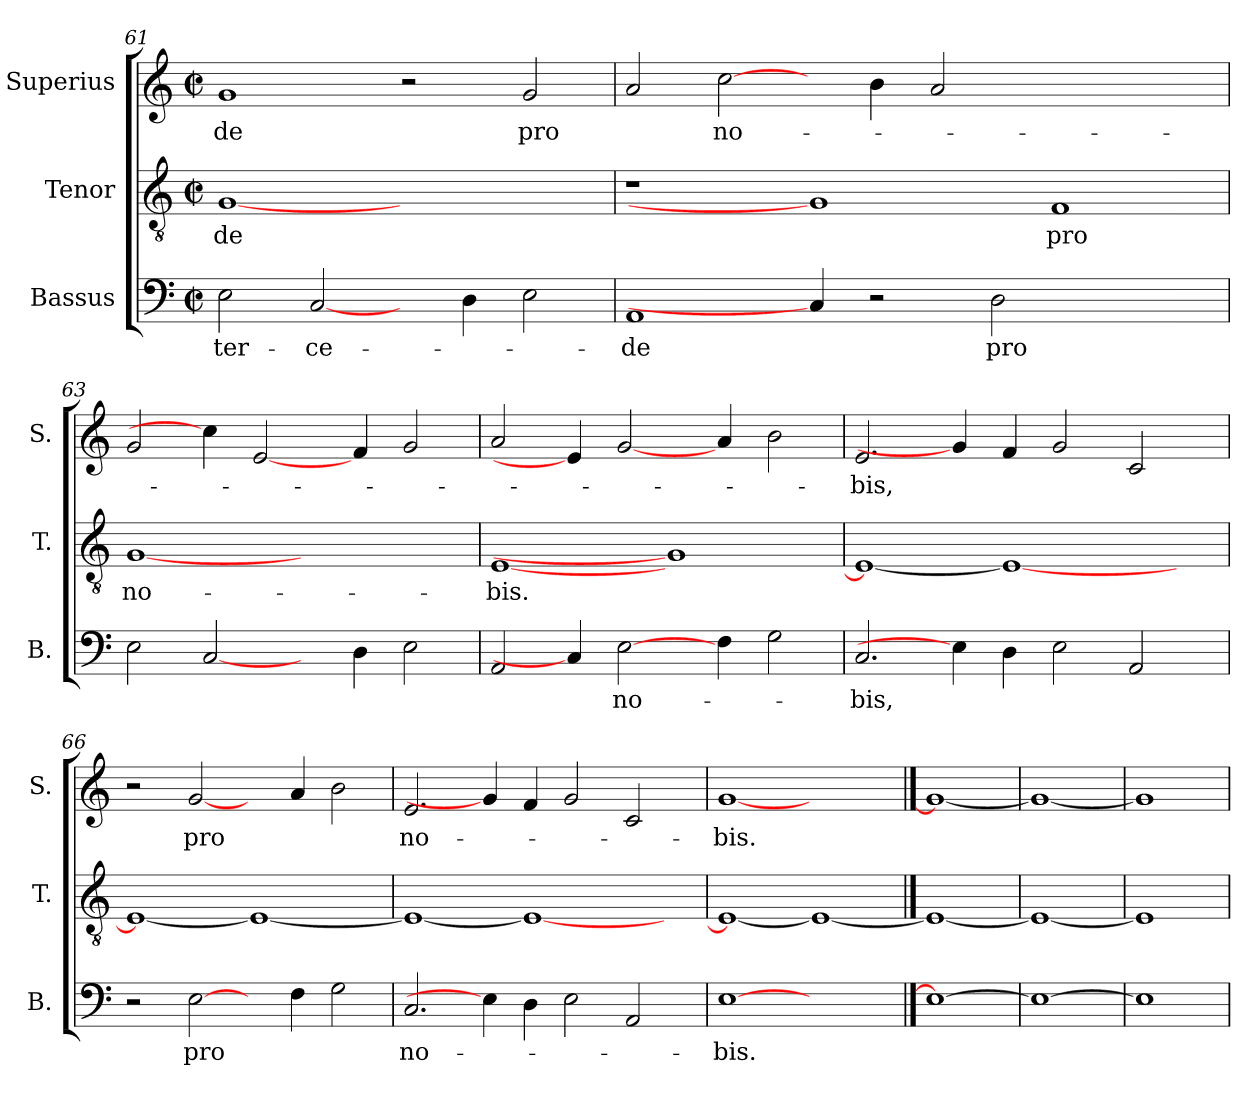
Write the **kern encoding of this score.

**kern	**text	**kern	**text	**kern	**text
*part3	*part3	*part2	*part2	*part1	*part1
*staff3	*staff3	*staff2	*staff2	*staff1	*staff1
*I"Bassus	*	*I"Tenor	*	*I"Superius	*
*I'B.	*	*I'T.	*	*I'S.	*
*clefF4	*	*clefGv2	*	*clefG2	*
*	*	*ITrd7c12	*	*	*
*k[]	*	*k[]	*	*k[]	*
*M2/2	*	*M2/2	*	*M2/2	*
*met(c|)	*	*met(c|)	*	*met(c|)	*
=61	=61	=61	=61	=61	=61
!	!LO:LY:b:color=#000000	!	!	!	!
!	!	!	!LO:LY:b:color=#000000	!	!
!	!	!	!	!	!LO:LY:b:color=#000000
2Ei\	-ter-	[1GGi	-de	1gi	-de
!	!LO:LY:b:color=#000000	!	!	!	!
[2Ci/	-ce-	.	.	.	.
4ryy	.	1ryy	.	2r	.
4Di\	.	.	.	.	.
!	!	!	!	!	!LO:LY:b:color=#000000
2Ei\	.	.	.	2gi/	pro
=62	=62	=62	=62	=62	=62
!	!LO:LY:b:color=#000000	!	!	!	!
1AAi	-de	1r	.	2ai/	.
!	!	!	!	!	!LO:LY:b:color=#000000
.	.	.	.	[2cci\	no-
4Ci/]	.	1GGi]	.	4ryy	.
2r	.	.	.	4bi\	.
.	.	.	.	2ai/	.
!	!LO:LY:b:color=#000000	!	!	!	!
2Di\	pro	.	.	.	.
!	!	!	!LO:LY:b:color=#000000	!	!
.	.	1FFi	pro	1ryy	.
2.ryy	.	.	.	.	.
=63	=63	=63	=63	=63	=63
!	!	!	!LO:LY:b:color=#000000	!	!
2Ei\	.	[1GGi	no-	2gi/	.
[2Ci/	.	.	.	4cci\]	.
.	.	.	.	[2ei/	.
4ryy	.	1ryy	.	.	.
4Di\	.	.	.	4fi/	.
2Ei\	.	.	.	2gi/	.
=64	=64	=64	=64	=64	=64
!	!	!	!LO:LY:b:color=#000000	!	!
2AAi/	.	[<1EEi	-bis.	2ai/	.
4Ci/]	.	.	.	4ei/]	.
!	!LO:LY:b:color=#000000	!	!	!	!
[2Ei\	no-	.	.	[2gi/	.
.	.	1GGi]	.	.	.
4Fi\	.	.	.	4ai/	.
2Gi\	.	.	.	2bi\	.
!!LO:PB:g=z
=65	=65	=65	=65	=65	=65
!	!LO:LY:b:color=#000000	!	!	!	!
!	!	!	!	!	!LO:LY:b:color=#000000
2.Ci/	-bis,	1EEi_<	.	2.ei/	-bis,
4Ei\]	.	.	.	4gi/]	.
4Di\	.	1EEi_	.	4fi/	.
2Ei\	.	.	.	2gi/	.
2AAi/	.	.	.	2ci/	.
.	.	4ryy	.	.	.
=66	=66	=66	=66	=66	=66
2r	.	1EEi_<	.	2r	.
!	!LO:LY:b:color=#000000	!	!	!	!
!	!	!	!	!	!LO:LY:b:color=#000000
[2Ei\	pro	.	.	[2gi/	pro
4ryy	.	1EEi_	.	4ryy	.
4Fi\	.	.	.	4ai/	.
2Gi\	.	.	.	2bi\	.
=67	=67	=67	=67	=67	=67
!	!LO:LY:b:color=#000000	!	!	!	!
!	!	!	!	!	!LO:LY:b:color=#000000
2.Ci/	no-	1EEi_<	.	2.ei/	no-
4Ei\]	.	.	.	4gi/]	.
4Di\	.	1EEi_	.	4fi/	.
2Ei\	.	.	.	2gi/	.
2AAi/	.	.	.	2ci/	.
.	.	4ryy	.	.	.
=68	=68	=68	=68	=68	=68
!	!LO:LY:b:color=#000000	!	!	!	!
!	!	!	!	!	!LO:LY:b:color=#000000
[1Ei	-bis.	1EEi_<	.	[1gi	-bis.
1ryy	.	1EEi_	.	1ryy	.
==69	==69	==69	==69	==69	==69
1Ei_	.	1EEi_	.	1gi_	.
=70	=70	=70	=70	=70	=70
1Ei_	.	1EEi_	.	1gi_	.
=71	=71	=71	=71	=71	=71
1Ei]	.	1EEi]	.	1gi]	.
=	=	=	=	=	=
*-	*-	*-	*-	*-	*-
